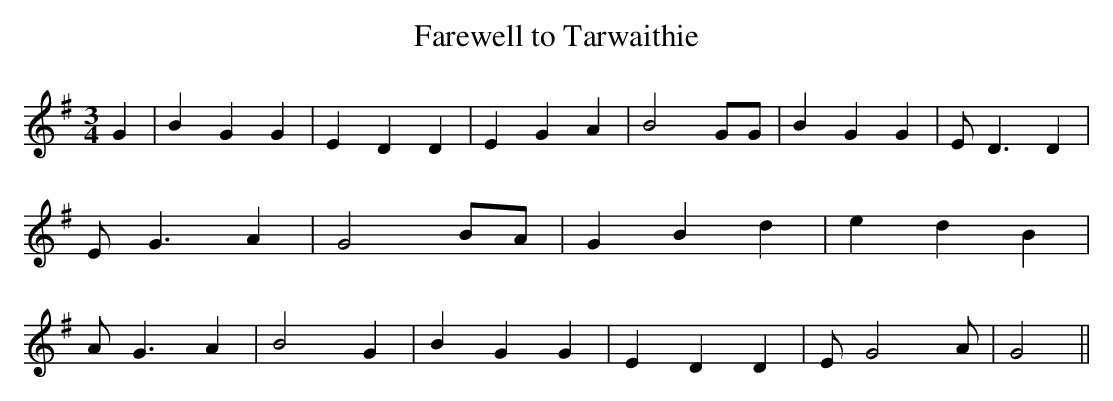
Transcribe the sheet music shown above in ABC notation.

X:1
T:Farewell to Tarwaithie
M:3/4
L:1/4
K:G
 G| B G G| E D D| E G A| B2 G/2G/2| B G G| E/2 D3/2 D| E/2 G3/2 A|\
 G2B/2-A/2| G B d| e d B| A/2 G3/2 A| B2 G| B G G| E D D| E/2 G2 A/2|\
 G2||
